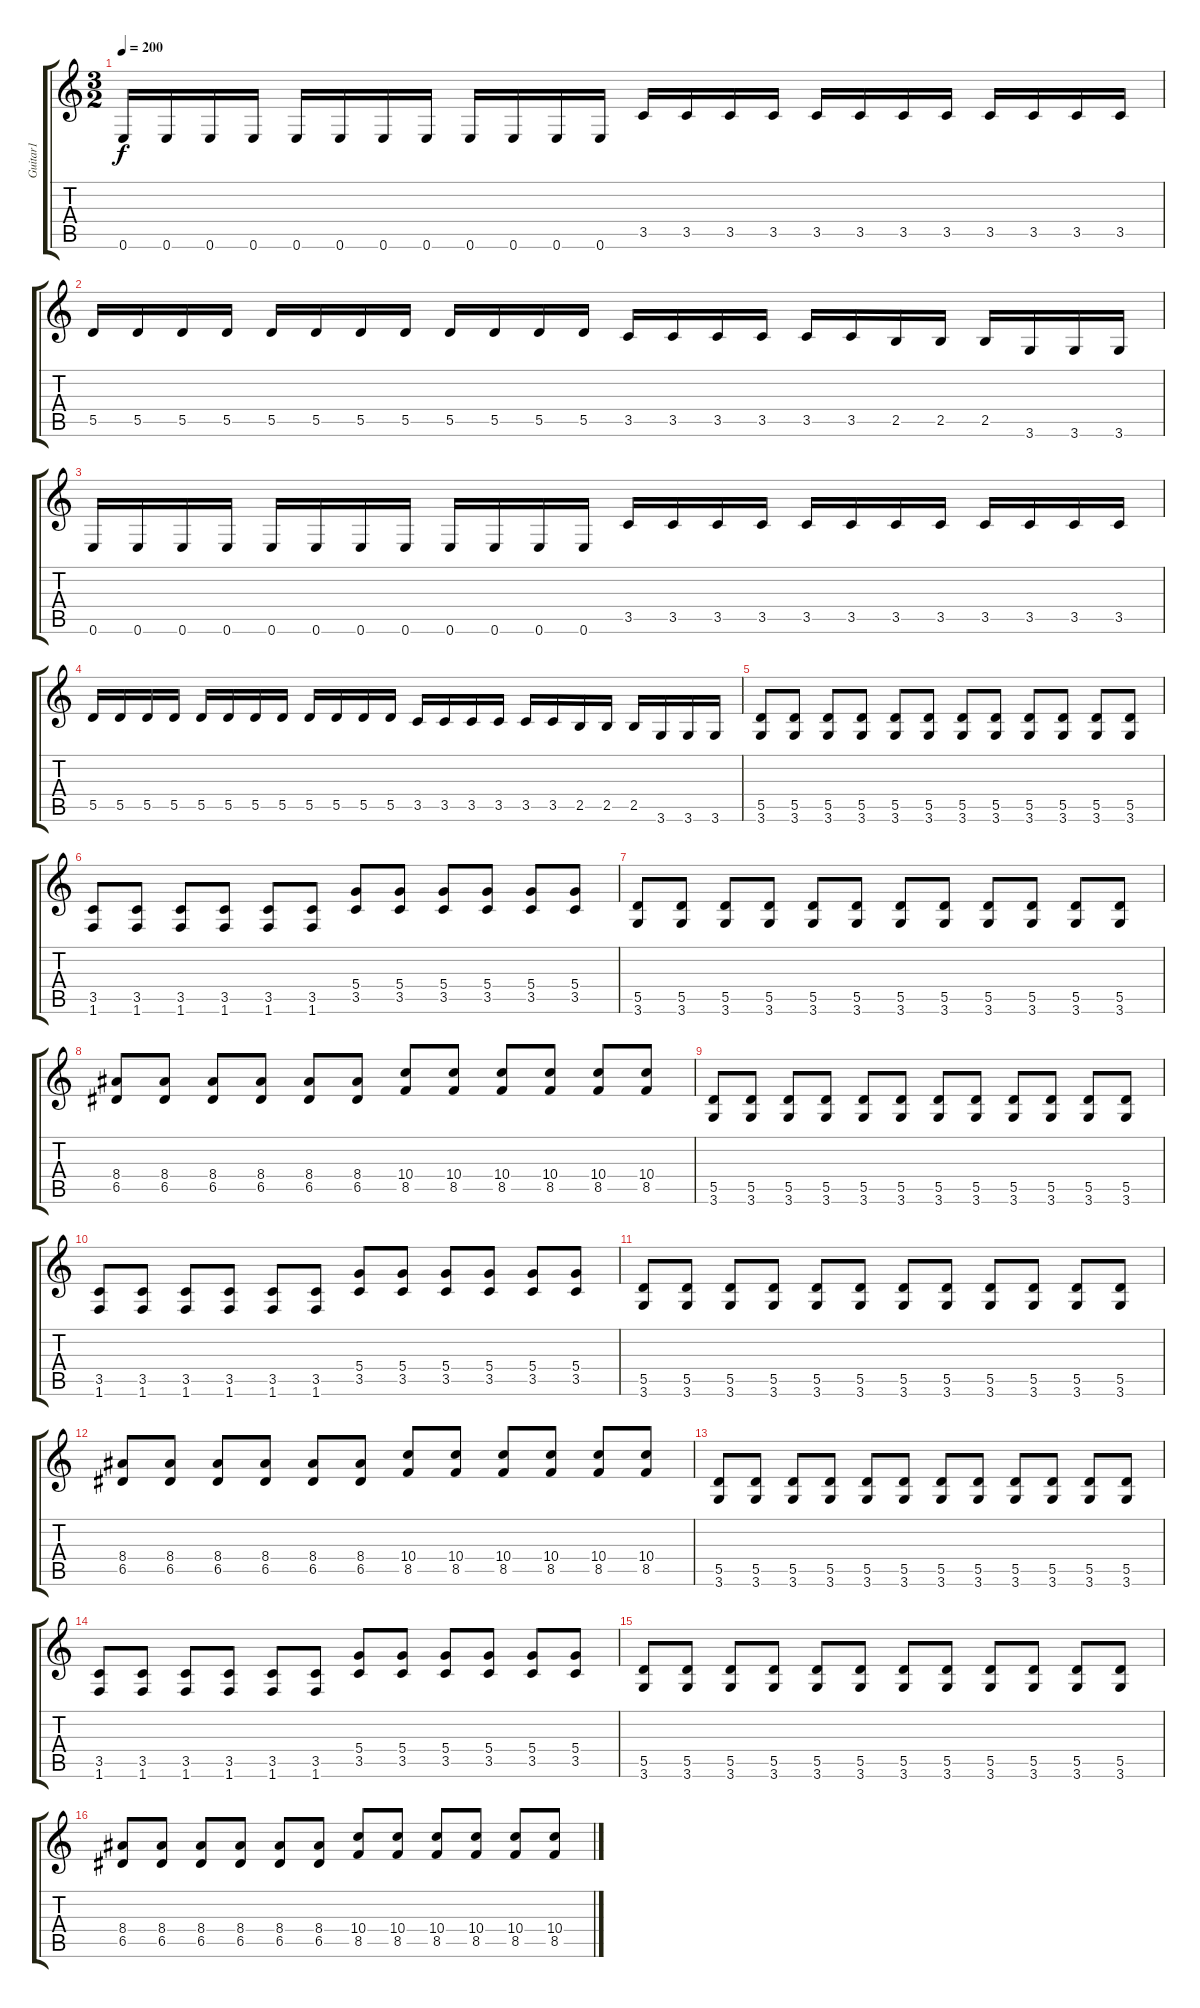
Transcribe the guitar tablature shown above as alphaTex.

\track ("Guitar1" "Guitar1") {instrument distortionguitar}
\staff {score tabs}
\tuning (E4 B3 G3 D3 A2 E2) {hide}
\ts (3 2)
\tempo 200
\clef g2
\ks c
0.6.16{dy f} 0.6.16 0.6.16 0.6.16 0.6.16 0.6.16 0.6.16 0.6.16 0.6.16 0.6.16 0.6.16 0.6.16 3.5.16 3.5.16 3.5.16 3.5.16 3.5.16 3.5.16 3.5.16 3.5.16 3.5.16 3.5.16 3.5.16 3.5.16 |
5.5.16 5.5.16 5.5.16 5.5.16 5.5.16 5.5.16 5.5.16 5.5.16 5.5.16 5.5.16 5.5.16 5.5.16 3.5.16 3.5.16 3.5.16 3.5.16 3.5.16 3.5.16 2.5.16 2.5.16 2.5.16 3.6.16 3.6.16 3.6.16 |
0.6.16 0.6.16 0.6.16 0.6.16 0.6.16 0.6.16 0.6.16 0.6.16 0.6.16 0.6.16 0.6.16 0.6.16 3.5.16 3.5.16 3.5.16 3.5.16 3.5.16 3.5.16 3.5.16 3.5.16 3.5.16 3.5.16 3.5.16 3.5.16 |
5.5.16 5.5.16 5.5.16 5.5.16 5.5.16 5.5.16 5.5.16 5.5.16 5.5.16 5.5.16 5.5.16 5.5.16 3.5.16 3.5.16 3.5.16 3.5.16 3.5.16 3.5.16 2.5.16 2.5.16 2.5.16 3.6.16 3.6.16 3.6.16 |
(5.5 3.6).8 (5.5 3.6).8 (5.5 3.6).8 (5.5 3.6).8 (5.5 3.6).8 (5.5 3.6).8 (5.5 3.6).8 (5.5 3.6).8 (5.5 3.6).8 (5.5 3.6).8 (5.5 3.6).8 (5.5 3.6).8 |
(3.5 1.6).8 (3.5 1.6).8 (3.5 1.6).8 (3.5 1.6).8 (3.5 1.6).8 (3.5 1.6).8 (5.4 3.5).8 (5.4 3.5).8 (5.4 3.5).8 (5.4 3.5).8 (5.4 3.5).8 (5.4 3.5).8 |
(5.5 3.6).8 (5.5 3.6).8 (5.5 3.6).8 (5.5 3.6).8 (5.5 3.6).8 (5.5 3.6).8 (5.5 3.6).8 (5.5 3.6).8 (5.5 3.6).8 (5.5 3.6).8 (5.5 3.6).8 (5.5 3.6).8 |
(8.4 6.5).8 (8.4 6.5).8 (8.4 6.5).8 (8.4 6.5).8 (8.4 6.5).8 (8.4 6.5).8 (10.4 8.5).8 (10.4 8.5).8 (10.4 8.5).8 (10.4 8.5).8 (10.4 8.5).8 (10.4 8.5).8 |
(5.5 3.6).8 (5.5 3.6).8 (5.5 3.6).8 (5.5 3.6).8 (5.5 3.6).8 (5.5 3.6).8 (5.5 3.6).8 (5.5 3.6).8 (5.5 3.6).8 (5.5 3.6).8 (5.5 3.6).8 (5.5 3.6).8 |
(3.5 1.6).8 (3.5 1.6).8 (3.5 1.6).8 (3.5 1.6).8 (3.5 1.6).8 (3.5 1.6).8 (5.4 3.5).8 (5.4 3.5).8 (5.4 3.5).8 (5.4 3.5).8 (5.4 3.5).8 (5.4 3.5).8 |
(5.5 3.6).8 (5.5 3.6).8 (5.5 3.6).8 (5.5 3.6).8 (5.5 3.6).8 (5.5 3.6).8 (5.5 3.6).8 (5.5 3.6).8 (5.5 3.6).8 (5.5 3.6).8 (5.5 3.6).8 (5.5 3.6).8 |
(8.4 6.5).8 (8.4 6.5).8 (8.4 6.5).8 (8.4 6.5).8 (8.4 6.5).8 (8.4 6.5).8 (10.4 8.5).8 (10.4 8.5).8 (10.4 8.5).8 (10.4 8.5).8 (10.4 8.5).8 (10.4 8.5).8 |
(5.5 3.6).8 (5.5 3.6).8 (5.5 3.6).8 (5.5 3.6).8 (5.5 3.6).8 (5.5 3.6).8 (5.5 3.6).8 (5.5 3.6).8 (5.5 3.6).8 (5.5 3.6).8 (5.5 3.6).8 (5.5 3.6).8 |
(3.5 1.6).8 (3.5 1.6).8 (3.5 1.6).8 (3.5 1.6).8 (3.5 1.6).8 (3.5 1.6).8 (5.4 3.5).8 (5.4 3.5).8 (5.4 3.5).8 (5.4 3.5).8 (5.4 3.5).8 (5.4 3.5).8 |
(5.5 3.6).8 (5.5 3.6).8 (5.5 3.6).8 (5.5 3.6).8 (5.5 3.6).8 (5.5 3.6).8 (5.5 3.6).8 (5.5 3.6).8 (5.5 3.6).8 (5.5 3.6).8 (5.5 3.6).8 (5.5 3.6).8 |
(8.4 6.5).8 (8.4 6.5).8 (8.4 6.5).8 (8.4 6.5).8 (8.4 6.5).8 (8.4 6.5).8 (10.4 8.5).8 (10.4 8.5).8 (10.4 8.5).8 (10.4 8.5).8 (10.4 8.5).8 (10.4 8.5).8
